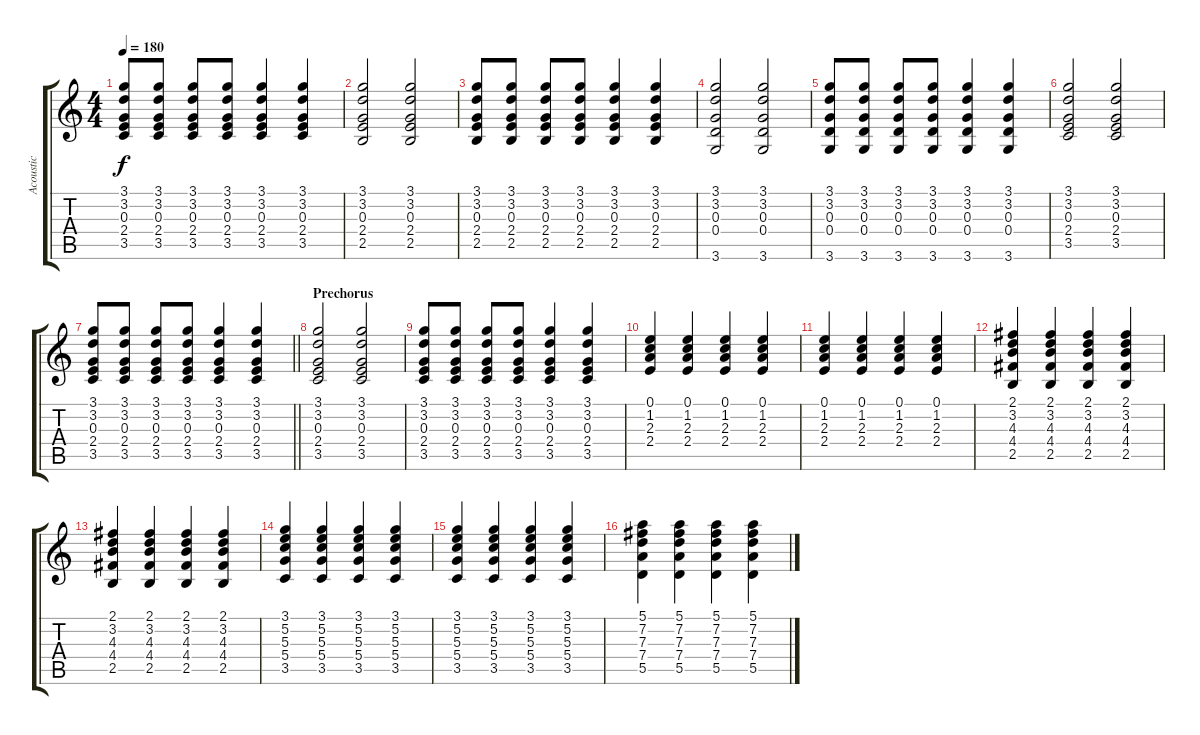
\track ("Acoustic" "Acoustic") {instrument acousticguitarsteel}
\staff {score tabs}
\tuning (E4 B3 G3 D3 A2 E2) {hide}
\ts (4 4)
\tempo 180
\clef g2
\ks c
(3.1 3.2 0.3 2.4 3.5).8{dy f} (3.1 3.2 0.3 2.4 3.5).8 (3.1 3.2 0.3 2.4 3.5).8 (3.1 3.2 0.3 2.4 3.5).8 (3.1 3.2 0.3 2.4 3.5).4 (3.1 3.2 0.3 2.4 3.5).4 |
(3.1 3.2 0.3 2.4 2.5).2 (3.1 3.2 0.3 2.4 2.5).2 |
(3.1 3.2 0.3 2.4 2.5).8 (3.1 3.2 0.3 2.4 2.5).8 (3.1 3.2 0.3 2.4 2.5).8 (3.1 3.2 0.3 2.4 2.5).8 (3.1 3.2 0.3 2.4 2.5).4 (3.1 3.2 0.3 2.4 2.5).4 |
(3.1 3.2 0.3 0.4 3.6).2 (3.1 3.2 0.3 0.4 3.6).2 |
(3.1 3.2 0.3 0.4 3.6).8 (3.1 3.2 0.3 0.4 3.6).8 (3.1 3.2 0.3 0.4 3.6).8 (3.1 3.2 0.3 0.4 3.6).8 (3.1 3.2 0.3 0.4 3.6).4 (3.1 3.2 0.3 0.4 3.6).4 |
(3.1 3.2 0.3 2.4 3.5).2 (3.1 3.2 0.3 2.4 3.5).2 |
\barLineRight lightlight
(3.1 3.2 0.3 2.4 3.5).8 (3.1 3.2 0.3 2.4 3.5).8 (3.1 3.2 0.3 2.4 3.5).8 (3.1 3.2 0.3 2.4 3.5).8 (3.1 3.2 0.3 2.4 3.5).4 (3.1 3.2 0.3 2.4 3.5).4 |
\section ("" "Prechorus")
(3.1 3.2 0.3 2.4 3.5).2 (3.1 3.2 0.3 2.4 3.5).2 |
(3.1 3.2 0.3 2.4 3.5).8 (3.1 3.2 0.3 2.4 3.5).8 (3.1 3.2 0.3 2.4 3.5).8 (3.1 3.2 0.3 2.4 3.5).8 (3.1 3.2 0.3 2.4 3.5).4 (3.1 3.2 0.3 2.4 3.5).4 |
(0.1 1.2 2.3 2.4).4 (0.1 1.2 2.3 2.4).4 (0.1 1.2 2.3 2.4).4 (0.1 1.2 2.3 2.4).4 |
(0.1 1.2 2.3 2.4).4 (0.1 1.2 2.3 2.4).4 (0.1 1.2 2.3 2.4).4 (0.1 1.2 2.3 2.4).4 |
(2.1 3.2 4.3 4.4 2.5).4 (2.1 3.2 4.3 4.4 2.5).4 (2.1 3.2 4.3 4.4 2.5).4 (2.1 3.2 4.3 4.4 2.5).4 |
(2.1 3.2 4.3 4.4 2.5).4 (2.1 3.2 4.3 4.4 2.5).4 (2.1 3.2 4.3 4.4 2.5).4 (2.1 3.2 4.3 4.4 2.5).4 |
(3.1 5.2 5.3 5.4 3.5).4 (3.1 5.2 5.3 5.4 3.5).4 (3.1 5.2 5.3 5.4 3.5).4 (3.1 5.2 5.3 5.4 3.5).4 |
(3.1 5.2 5.3 5.4 3.5).4 (3.1 5.2 5.3 5.4 3.5).4 (3.1 5.2 5.3 5.4 3.5).4 (3.1 5.2 5.3 5.4 3.5).4 |
(5.1 7.2 7.3 7.4 5.5).4 (5.1 7.2 7.3 7.4 5.5).4 (5.1 7.2 7.3 7.4 5.5).4 (5.1 7.2 7.3 7.4 5.5).4
